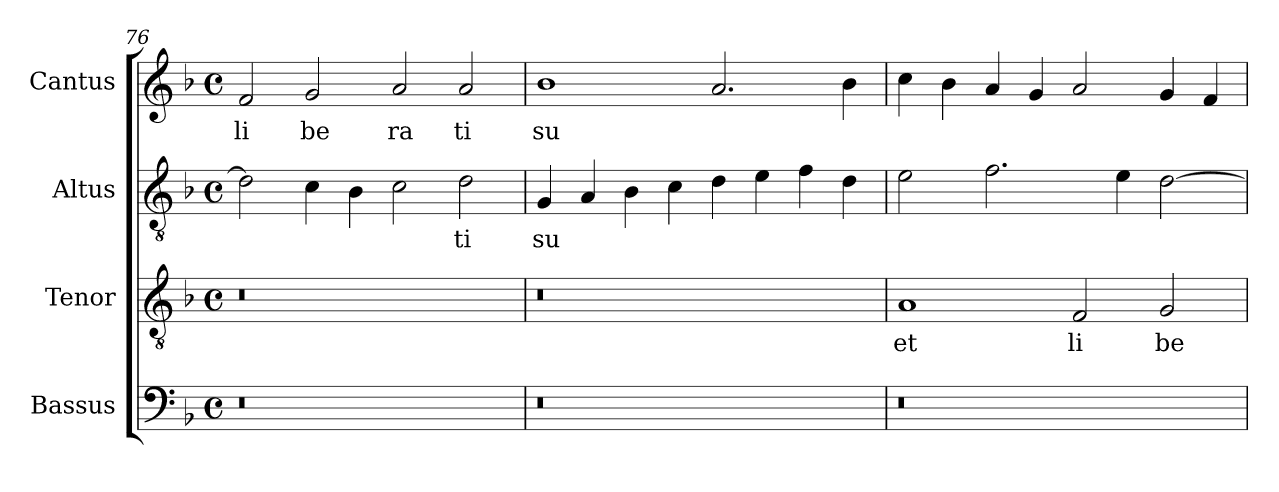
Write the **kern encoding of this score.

**kern	**kern	**text	**kern	**text	**kern	**text
*part4	*part3	*part3	*part2	*part2	*part1	*part1
*staff4	*staff3	*staff3	*staff2	*staff2	*staff1	*staff1
*I"Bassus	*I"Tenor	*	*I"Altus	*	*I"Cantus	*
*clefF4	*clefGv2	*	*clefGv2	*	*clefG2	*
*k[b-]	*k[b-]	*	*k[b-]	*	*k[b-]	*
*F:	*F:	*	*F:	*	*F:	*
*M4/4	*M4/4	*	*M4/4	*	*M4/4	*
*met(c)	*met(c)	*	*met(c)	*	*met(c)	*
=76	=76	=76	=76	=76	=76	=76
!	!	!	!	!	!	!LO:LY:b:cj
0r	0r	.	2d\]	.	2f/	li
!	!	!	!	!	!	!LO:LY:b:cj
.	.	.	4c\	.	2g/	be
.	.	.	4B-\	.	.	.
!	!	!	!	!	!	!LO:LY:b:cj
.	.	.	2c\	.	2a/	ra
!	!	!	!	!LO:LY:b:cj	!	!LO:LY:b:cj
.	.	.	2d\	ti	2a/	ti
=77	=77	=77	=77	=77	=77	=77
!	!	!	!	!LO:LY:b:cj	!	!LO:LY:b:cj
0r	0r	.	4G/	su	1b-	su
.	.	.	4A/	.	.	.
.	.	.	4B-\	.	.	.
.	.	.	4c\	.	.	.
.	.	.	4d\	.	2.a/	.
.	.	.	4e\	.	.	.
.	.	.	4f\	.	.	.
.	.	.	4d\	.	4b-\	.
=78	=78	=78	=78	=78	=78	=78
!	!	!LO:LY:b:cj	!	!	!	!
0r	1A	et	2e\	.	4cc\	.
.	.	.	.	.	4b-\	.
.	.	.	2.f\	.	4a/	.
.	.	.	.	.	4g/	.
!	!	!LO:LY:b:cj	!	!	!	!
.	2F/	li	.	.	2a/	.
.	.	.	4e\	.	.	.
!	!	!LO:LY:b:cj	!	!	!	!
.	2G/	be	[>2d\	.	4g/	.
.	.	.	.	.	4f/	.
=	=	=	=	=	=	=
*-	*-	*-	*-	*-	*-	*-
